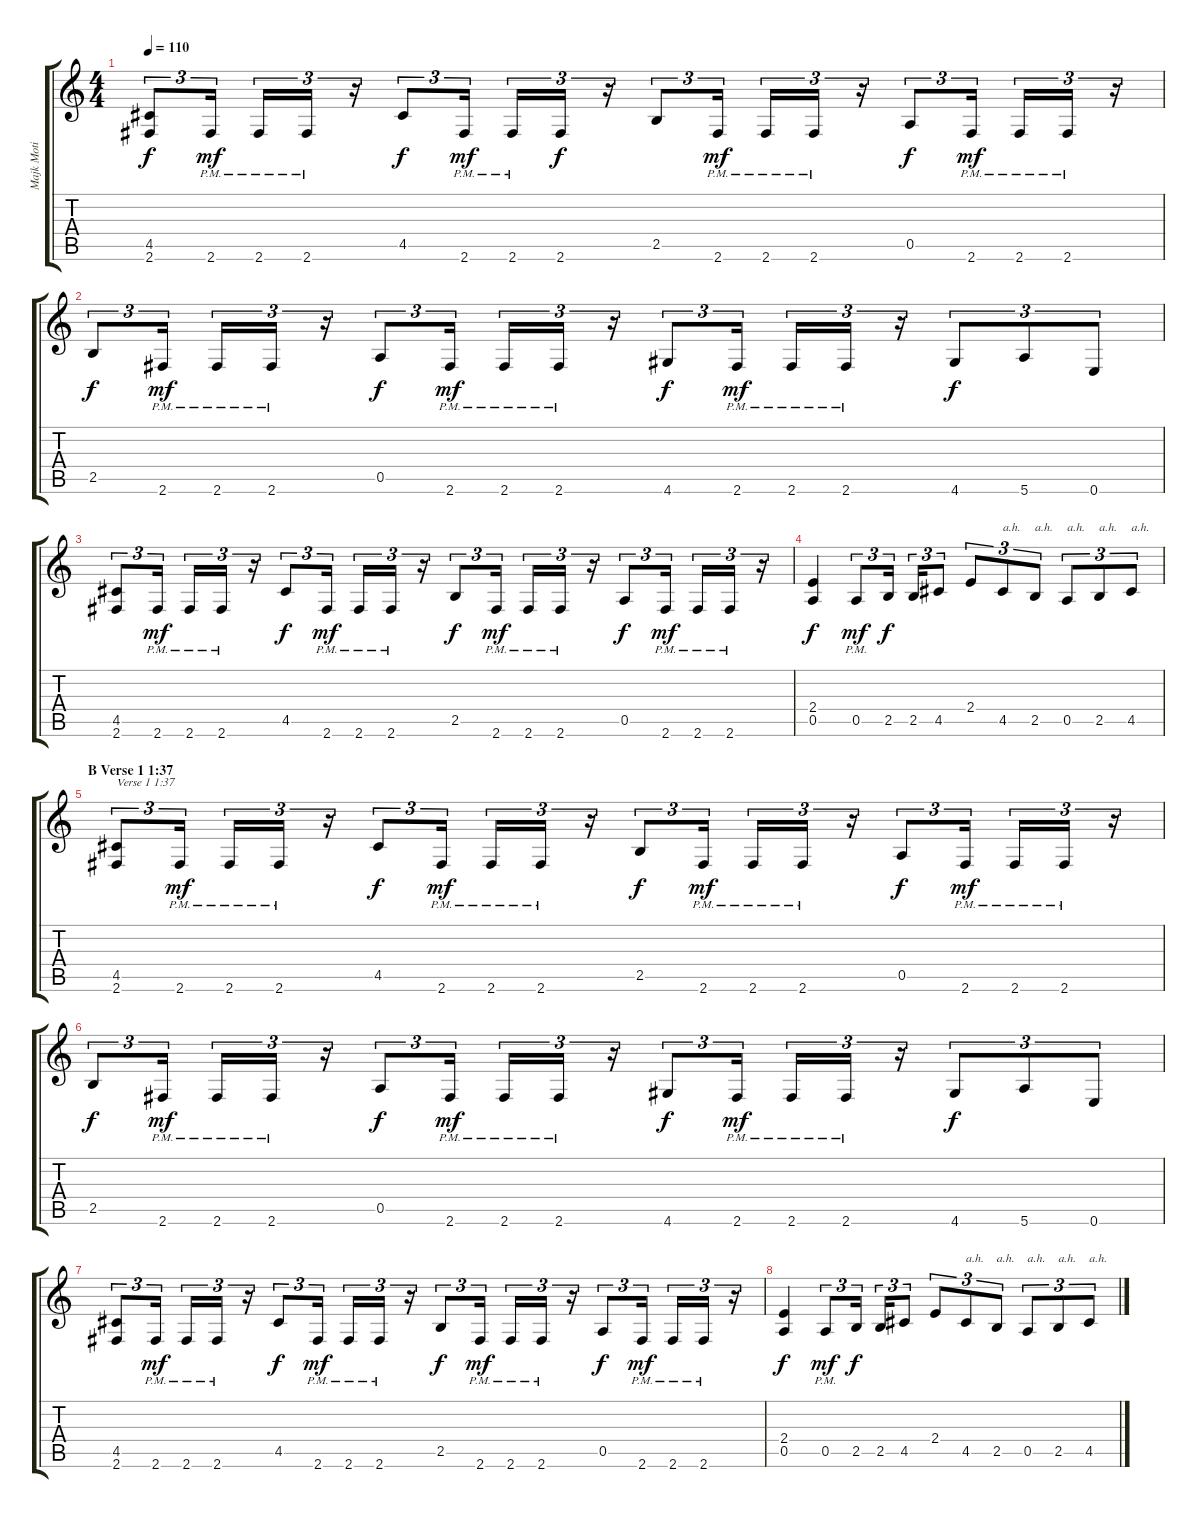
\track ("Majk Moti (right)" "Majk Moti ") {instrument overdrivenguitar}
\staff {score tabs}
\tuning (E4 B3 G3 D3 A2 E2) {hide}
\ts (4 4)
\tempo 110
\clef g2
\ks c
(4.5 2.6).8{tu (3 2) dy f} 2.6{pm}.16{tu (3 2) dy mf} 2.6{pm}.16{tu (3 2)} 2.6{pm}.16{tu (3 2)} r.16{tu (3 2)} 4.5.8{tu (3 2) dy f} 2.6{pm}.16{tu (3 2) dy mf} 2.6{pm}.16{tu (3 2)} 2.6.16{tu (3 2) dy f} r.16{tu (3 2)} 2.5.8{tu (3 2)} 2.6{pm}.16{tu (3 2) dy mf} 2.6{pm}.16{tu (3 2)} 2.6{pm}.16{tu (3 2)} r.16{tu (3 2)} 0.5.8{tu (3 2) dy f} 2.6{pm}.16{tu (3 2) dy mf} 2.6{pm}.16{tu (3 2)} 2.6{pm}.16{tu (3 2)} r.16{tu (3 2)} |
2.5.8{tu (3 2) dy f} 2.6{pm}.16{tu (3 2) dy mf} 2.6{pm}.16{tu (3 2)} 2.6{pm}.16{tu (3 2)} r.16{tu (3 2)} 0.5.8{tu (3 2) dy f} 2.6{pm}.16{tu (3 2) dy mf} 2.6{pm}.16{tu (3 2)} 2.6{pm}.16{tu (3 2)} r.16{tu (3 2)} 4.6.8{tu (3 2) dy f} 2.6{pm}.16{tu (3 2) dy mf} 2.6{pm}.16{tu (3 2)} 2.6{pm}.16{tu (3 2)} r.16{tu (3 2)} 4.6.8{tu (3 2) dy f} 5.6.8{tu (3 2)} 0.6.8{tu (3 2)} |
(4.5 2.6).8{tu (3 2)} 2.6{pm}.16{tu (3 2) dy mf} 2.6{pm}.16{tu (3 2)} 2.6{pm}.16{tu (3 2)} r.16{tu (3 2)} 4.5.8{tu (3 2) dy f} 2.6{pm}.16{tu (3 2) dy mf} 2.6{pm}.16{tu (3 2)} 2.6{pm}.16{tu (3 2)} r.16{tu (3 2)} 2.5.8{tu (3 2) dy f} 2.6{pm}.16{tu (3 2) dy mf} 2.6{pm}.16{tu (3 2)} 2.6{pm}.16{tu (3 2)} r.16{tu (3 2)} 0.5.8{tu (3 2) dy f} 2.6{pm}.16{tu (3 2) dy mf} 2.6{pm}.16{tu (3 2)} 2.6{pm}.16{tu (3 2)} r.16{tu (3 2)} |
(2.4 0.5).4{dy f} 0.5{pm}.8{tu (3 2) dy mf} 2.5.16{tu (3 2) dy f} 2.5.16{tu (3 2)} 4.5.8{tu (3 2)} 2.4.8{tu (3 2)} 4.5.8{tu (3 2) txt "a.h."} 2.5.8{tu (3 2) txt "a.h."} 0.5.8{tu (3 2) txt "a.h."} 2.5.8{tu (3 2) txt "a.h."} 4.5.8{tu (3 2) txt "a.h."} |
\section ("" "B Verse 1 1:37")
(4.5 2.6).8{tu (3 2) txt "Verse 1 1:37"} 2.6{pm}.16{tu (3 2) dy mf} 2.6{pm}.16{tu (3 2)} 2.6{pm}.16{tu (3 2)} r.16{tu (3 2)} 4.5.8{tu (3 2) dy f} 2.6{pm}.16{tu (3 2) dy mf} 2.6{pm}.16{tu (3 2)} 2.6{pm}.16{tu (3 2)} r.16{tu (3 2)} 2.5.8{tu (3 2) dy f} 2.6{pm}.16{tu (3 2) dy mf} 2.6{pm}.16{tu (3 2)} 2.6{pm}.16{tu (3 2)} r.16{tu (3 2)} 0.5.8{tu (3 2) dy f} 2.6{pm}.16{tu (3 2) dy mf} 2.6{pm}.16{tu (3 2)} 2.6{pm}.16{tu (3 2)} r.16{tu (3 2)} |
2.5.8{tu (3 2) dy f} 2.6{pm}.16{tu (3 2) dy mf} 2.6{pm}.16{tu (3 2)} 2.6{pm}.16{tu (3 2)} r.16{tu (3 2)} 0.5.8{tu (3 2) dy f} 2.6{pm}.16{tu (3 2) dy mf} 2.6{pm}.16{tu (3 2)} 2.6{pm}.16{tu (3 2)} r.16{tu (3 2)} 4.6.8{tu (3 2) dy f} 2.6{pm}.16{tu (3 2) dy mf} 2.6{pm}.16{tu (3 2)} 2.6{pm}.16{tu (3 2)} r.16{tu (3 2)} 4.6.8{tu (3 2) dy f} 5.6.8{tu (3 2)} 0.6.8{tu (3 2)} |
(4.5 2.6).8{tu (3 2)} 2.6{pm}.16{tu (3 2) dy mf} 2.6{pm}.16{tu (3 2)} 2.6{pm}.16{tu (3 2)} r.16{tu (3 2)} 4.5.8{tu (3 2) dy f} 2.6{pm}.16{tu (3 2) dy mf} 2.6{pm}.16{tu (3 2)} 2.6{pm}.16{tu (3 2)} r.16{tu (3 2)} 2.5.8{tu (3 2) dy f} 2.6{pm}.16{tu (3 2) dy mf} 2.6{pm}.16{tu (3 2)} 2.6{pm}.16{tu (3 2)} r.16{tu (3 2)} 0.5.8{tu (3 2) dy f} 2.6{pm}.16{tu (3 2) dy mf} 2.6{pm}.16{tu (3 2)} 2.6{pm}.16{tu (3 2)} r.16{tu (3 2)} |
(2.4 0.5).4{dy f} 0.5{pm}.8{tu (3 2) dy mf} 2.5.16{tu (3 2) dy f} 2.5.16{tu (3 2)} 4.5.8{tu (3 2)} 2.4.8{tu (3 2)} 4.5.8{tu (3 2) txt "a.h."} 2.5.8{tu (3 2) txt "a.h."} 0.5.8{tu (3 2) txt "a.h."} 2.5.8{tu (3 2) txt "a.h."} 4.5.8{tu (3 2) txt "a.h."}
